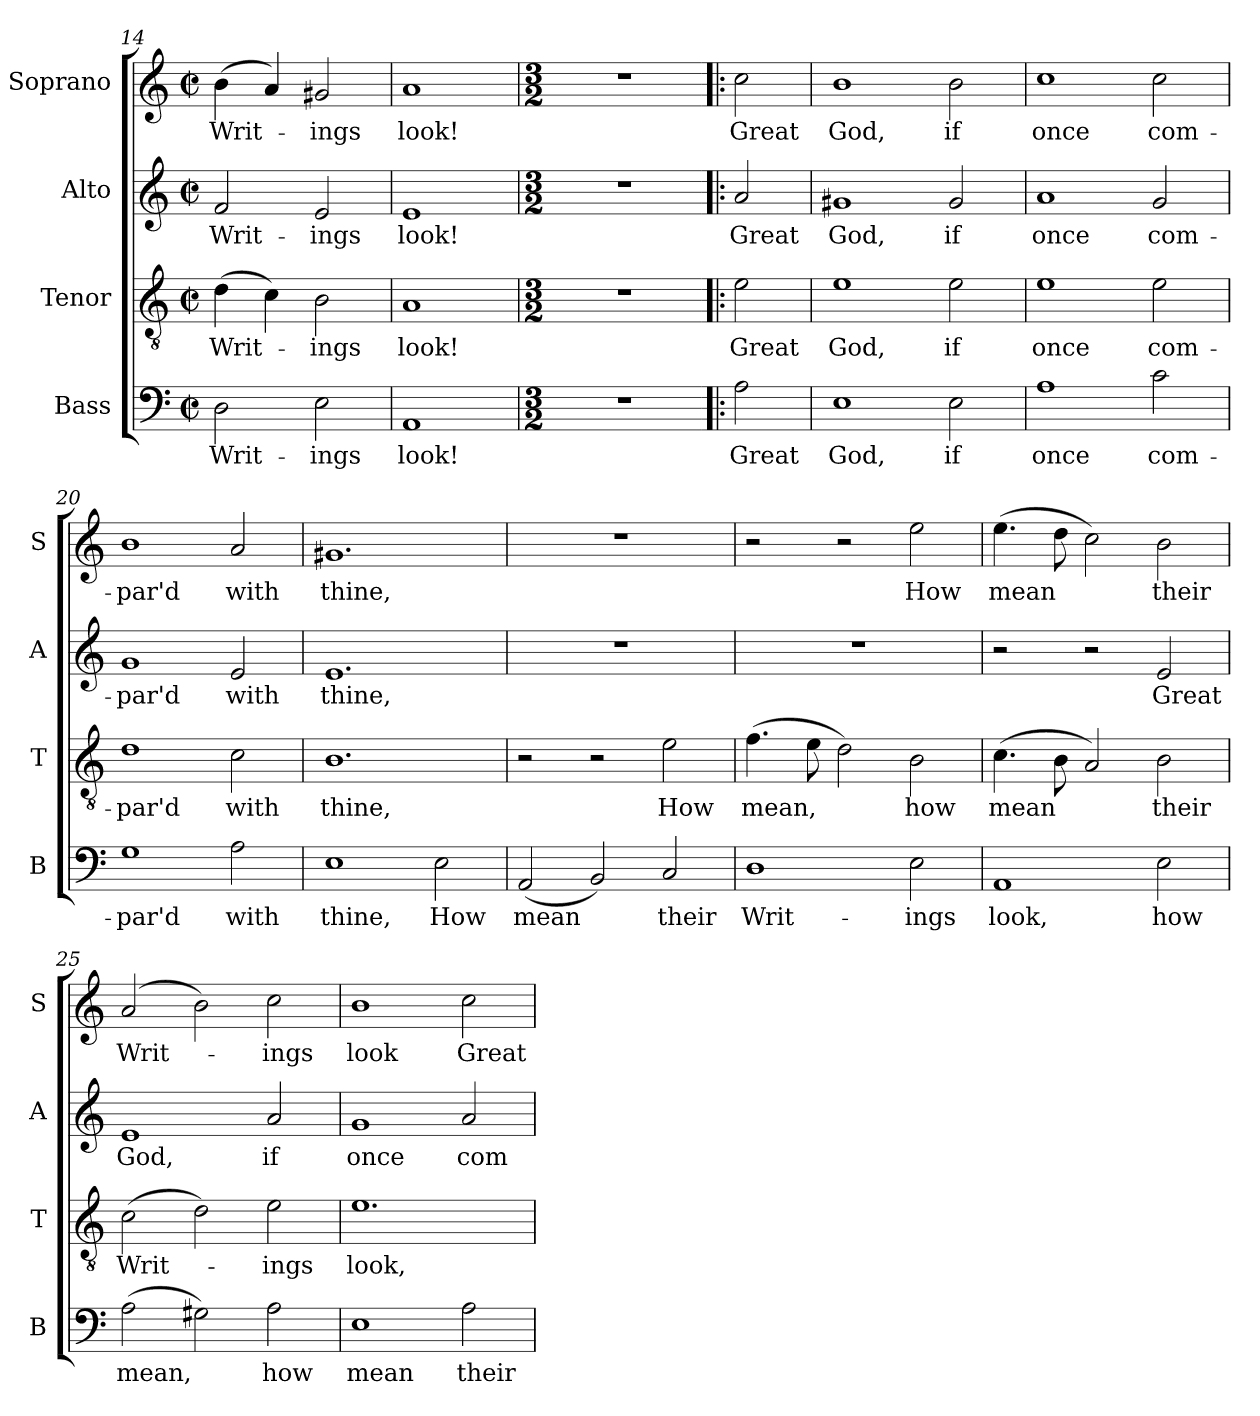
**kern	**text	**kern	**text	**kern	**text	**kern	**text
*part4	*part4	*part3	*part3	*part2	*part2	*part1	*part1
*staff4	*staff4	*staff3	*staff3	*staff2	*staff2	*staff1	*staff1
*I"Bass	*	*I"Tenor	*	*I"Alto	*	*I"Soprano	*
*I'B	*	*I'T	*	*I'A	*	*I'S	*
*clefF4	*	*clefGv2	*	*clefG2	*	*clefG2	*
*k[]	*	*k[]	*	*k[]	*	*k[]	*
*a:	*	*a:	*	*a:	*	*a:	*
*M2/2	*	*M2/2	*	*M2/2	*	*M2/2	*
*met(c|)	*	*met(c|)	*	*met(c|)	*	*met(c|)	*
=14	=14	=14	=14	=14	=14	=14	=14
2D\	Writ-	(4d\	Writ-	2f/	Writ-	(4b\	Writ-
.	.	4c\)	.	.	.	4a/)	.
2E\	-ings	2B\	-ings	2e/	-ings	2g#X/	-ings
=15	=15	=15	=15	=15	=15	=15	=15
1AA	look!	1A	look!	1e	look!	1a	look!
=16	=16	=16	=16	=16	=16	=16	=16
*M3/2	*	*M3/2	*	*M3/2	*	*M3/2	*
1.r	.	1.r	.	1.r	.	1.r	.
=17!|:	=17!|:	=17!|:	=17!|:	=17!|:	=17!|:	=17!|:	=17!|:
2A\	Great	2e\	Great	2a/	Great	2cc\	Great
=18	=18	=18	=18	=18	=18	=18	=18
1E	God,	1e	God,	1g#X	God,	1b	God,
2E\	if	2e\	if	2g#/	if	2b\	if
!!LO:LB:g=z
=19	=19	=19	=19	=19	=19	=19	=19
1A	once	1e	once	1a	once	1cc	once
2c\	com-	2e\	com-	2g/	com-	2cc\	com-
=20	=20	=20	=20	=20	=20	=20	=20
1G	-par'd	1d	-par'd	1g	-par'd	1b	-par'd
2A\	with	2c\	with	2e/	with	2a/	with
=21	=21	=21	=21	=21	=21	=21	=21
1E	thine,	1.B	thine,	1.e	thine,	1.g#X	thine,
2E\	How	.	.	.	.	.	.
=22	=22	=22	=22	=22	=22	=22	=22
(2AA/	mean	2r	.	1.r	.	1.r	.
2BB/)	.	2r	.	.	.	.	.
2C/	their	2e\	How	.	.	.	.
=23	=23	=23	=23	=23	=23	=23	=23
1D	Writ-	(4.f\	mean,	1.r	.	2r	.
.	.	8e\	.	.	.	.	.
.	.	2d\)	.	.	.	2r	.
2E\	-ings	2B\	how	.	.	2ee\	How
!!LO:LB:g=z
=24	=24	=24	=24	=24	=24	=24	=24
1AA	look,	(4.c\	mean	2r	.	(4.ee\	mean
.	.	8B\	.	.	.	8dd\	.
.	.	2A/)	.	2r	.	2cc\)	.
2E\	how	2B\	their	2e/	Great	2b\	their
=25	=25	=25	=25	=25	=25	=25	=25
(2A\	mean,	(2c\	Writ-	1e	God,	(2a/	Writ-
2G#X\)	.	2d\)	.	.	.	2b\)	.
2A\	how	2e\	-ings	2a/	if	2cc\	-ings
=26	=26	=26	=26	=26	=26	=26	=26
1E	mean	1.e	look,	1g	once	1b	look
2A\	their	.	.	2a/	com-	2cc\	Great
=	=	=	=	=	=	=	=
*-	*-	*-	*-	*-	*-	*-	*-
